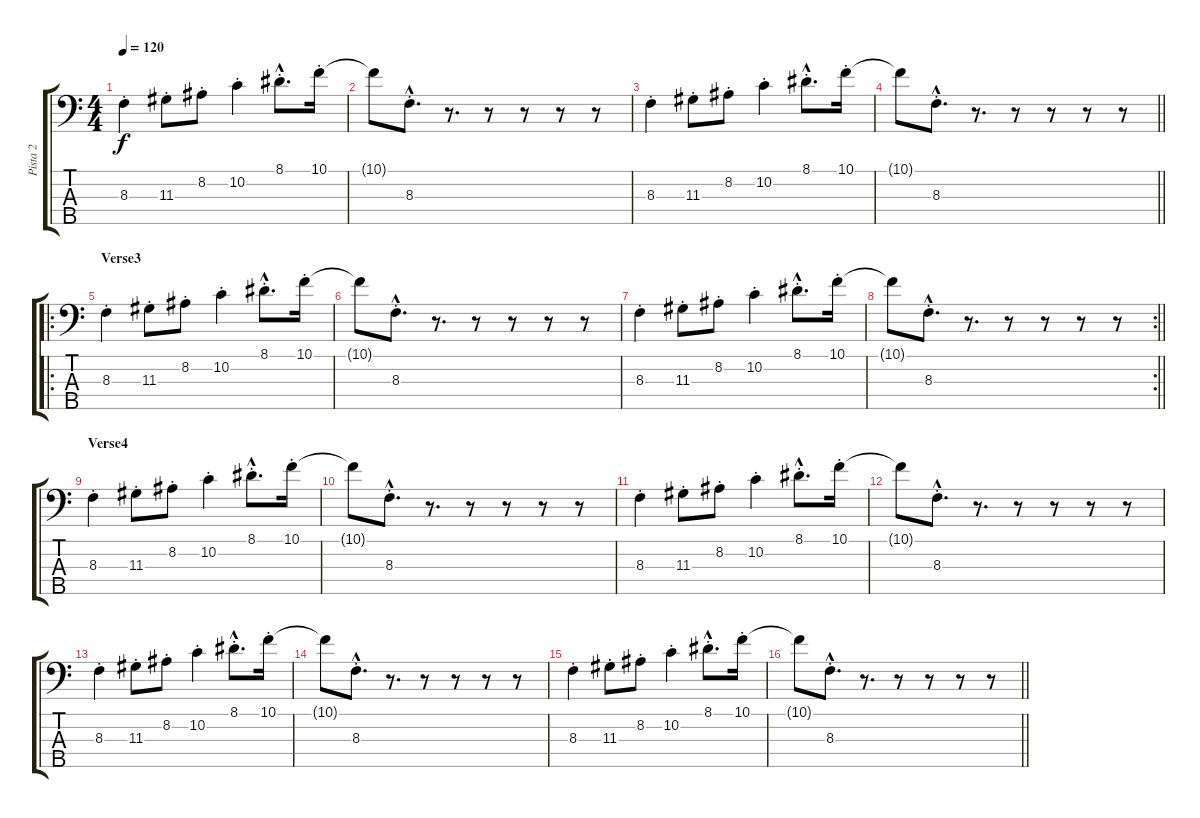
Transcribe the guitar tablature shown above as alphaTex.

\track ("Pista 2" "Pista 2") {instrument electricbassfinger}
\staff {score tabs}
\tuning (G2 D2 A1 E1 B0) {hide}
\ts (4 4)
\tempo 120
\clef f4
\ks c
8.3{st}.4{dy f} 11.3{st}.8 8.2{st}.8 10.2{st}.4 8.1{hac st}.8{d} 10.1{st}.16 |
10.1{t}.8 8.3{hac st}.8{d} r.8{d} r.8 r.8 r.8 r.8 |
8.3{st}.4 11.3{st}.8 8.2{st}.8 10.2{st}.4 8.1{hac st}.8{d} 10.1{st}.16 |
\barLineRight lightlight
10.1{t}.8 8.3{hac st}.8{d} r.8{d} r.8 r.8 r.8 r.8 |
\ro
\section ("" "Verse3")
8.3{st}.4 11.3{st}.8 8.2{st}.8 10.2{st}.4 8.1{hac st}.8{d} 10.1{st}.16 |
10.1{t}.8 8.3{hac st}.8{d} r.8{d} r.8 r.8 r.8 r.8 |
8.3{st}.4 11.3{st}.8 8.2{st}.8 10.2{st}.4 8.1{hac st}.8{d} 10.1{st}.16 |
\rc 2
\barLineRight lightlight
10.1{t}.8 8.3{hac st}.8{d} r.8{d} r.8 r.8 r.8 r.8 |
\section ("" "Verse4")
8.3{st}.4 11.3{st}.8 8.2{st}.8 10.2{st}.4 8.1{hac st}.8{d} 10.1{st}.16 |
10.1{t}.8 8.3{hac st}.8{d} r.8{d} r.8 r.8 r.8 r.8 |
8.3{st}.4 11.3{st}.8 8.2{st}.8 10.2{st}.4 8.1{hac st}.8{d} 10.1{st}.16 |
10.1{t}.8 8.3{hac st}.8{d} r.8{d} r.8 r.8 r.8 r.8 |
8.3{st}.4 11.3{st}.8 8.2{st}.8 10.2{st}.4 8.1{hac st}.8{d} 10.1{st}.16 |
10.1{t}.8 8.3{hac st}.8{d} r.8{d} r.8 r.8 r.8 r.8 |
8.3{st}.4 11.3{st}.8 8.2{st}.8 10.2{st}.4 8.1{hac st}.8{d} 10.1{st}.16 |
\barLineRight lightlight
10.1{t}.8 8.3{hac st}.8{d} r.8{d} r.8 r.8 r.8 r.8
